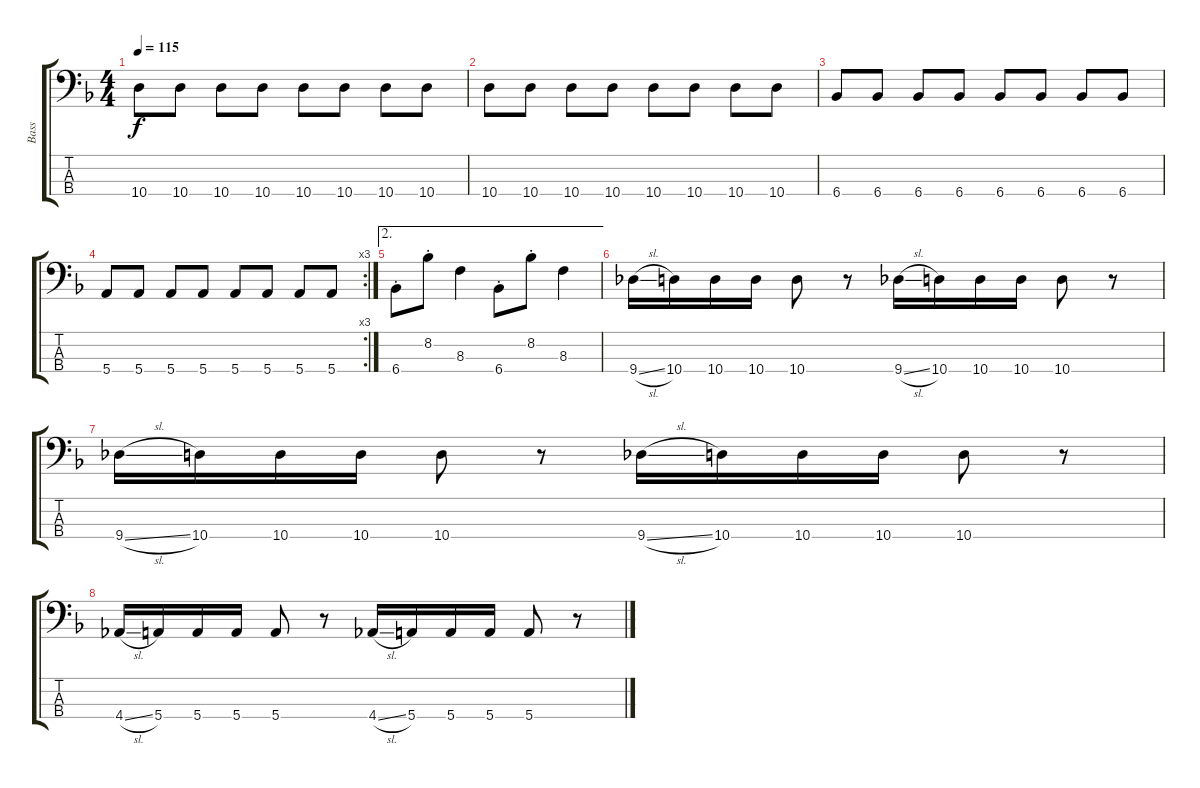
\track ("Bass" "Bass") {instrument electricbasspick}
\staff {score tabs}
\tuning (G2 D2 A1 E1) {hide}
\ts (4 4)
\tempo 115
\clef f4
\ks dminor
10.4.8{dy f} 10.4.8 10.4.8 10.4.8 10.4.8 10.4.8 10.4.8 10.4.8 |
10.4.8 10.4.8 10.4.8 10.4.8 10.4.8 10.4.8 10.4.8 10.4.8 |
6.4.8 6.4.8 6.4.8 6.4.8 6.4.8 6.4.8 6.4.8 6.4.8 |
\rc 3
5.4.8 5.4.8 5.4.8 5.4.8 5.4.8 5.4.8 5.4.8 5.4.8 |
\ae 2
6.4{st}.8 8.2{st}.8 8.3.4 6.4{st}.8 8.2{st}.8 8.3.4 |
9.4{sl}.16 10.4.16 10.4.16 10.4.16 10.4.8 r.8 9.4{sl}.16 10.4.16 10.4.16 10.4.16 10.4.8 r.8 |
9.4{sl}.16 10.4.16 10.4.16 10.4.16 10.4.8 r.8 9.4{sl}.16 10.4.16 10.4.16 10.4.16 10.4.8 r.8 |
4.4{sl}.16 5.4.16 5.4.16 5.4.16 5.4.8 r.8 4.4{sl}.16 5.4.16 5.4.16 5.4.16 5.4.8 r.8
